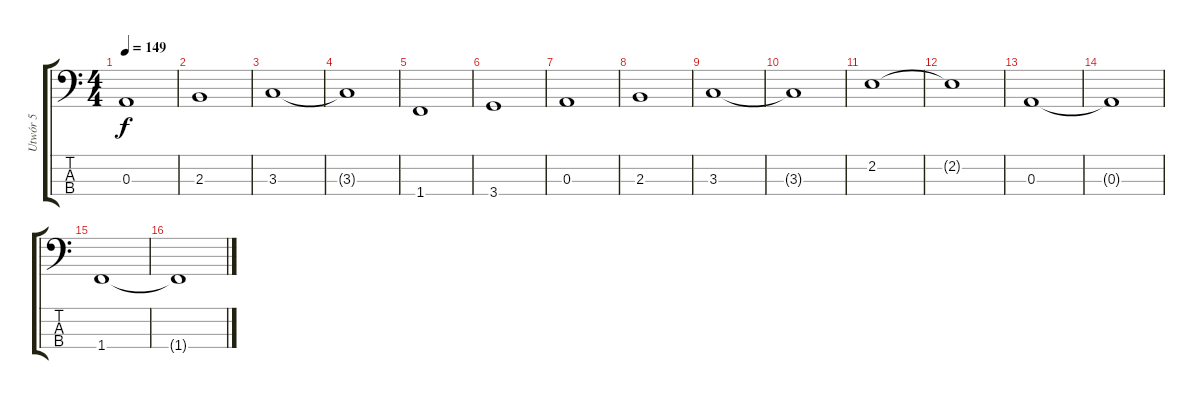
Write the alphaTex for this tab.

\track ("Utwór 5" "Utwór 5") {instrument electricbasspick}
\staff {score tabs}
\tuning (G2 D2 A1 E1) {hide}
\ts (4 4)
\tempo 149
\clef f4
\ks c
0.3.1{dy f} |
2.3.1 |
3.3.1 |
3.3{t}.1 |
1.4.1 |
3.4.1 |
0.3.1 |
2.3.1 |
3.3.1 |
3.3{t}.1 |
2.2.1 |
2.2{t}.1 |
0.3.1 |
0.3{t}.1 |
1.4.1 |
1.4{t}.1
